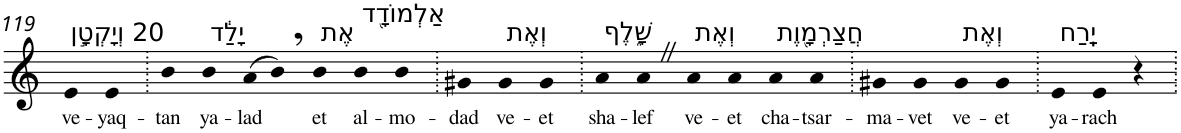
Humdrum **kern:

**kern	**text
*part1	*part1
*staff1	*staff1
*I"Piano	*
*I'Pno	*
!!LO:PB:g=z
*clefG2	*
*k[]	*
=119	=119
!LO:TX:a:t=20 וְיָקְטָ֣ן	!
!	!LO:LY:b
4e	ve-
!	!LO:LY:b
4e	-yaq-
=120.	=120.
!	!LO:LY:b
4b	-tan
!LO:TX:a:t=יָלַ֔ד	!
!	!LO:LY:b
4b	ya-
!	!LO:LY:b
(>8a	-lad
8b,)	.
!LO:TX:a:t=אֶת	!
!	!LO:LY:b
4b	et
!LO:TX:a:t=אַלְמוֹדָ֖ד	!
!	!LO:LY:b
4b	al-
!	!LO:LY:b
4b	-mo-
=121.	=121.
!	!LO:LY:b
4g#X	-dad
!LO:TX:a:t=וְאֶת	!
!	!LO:LY:b
4g#	ve-
!	!LO:LY:b
4g#	-et
=122.	=122.
!LO:TX:a:t=שָׁ֑לֶף	!
!	!LO:LY:b
4a	sha-
!	!LO:LY:b
4aZ	-lef
!LO:TX:a:t=וְאֶת	!
!	!LO:LY:b
4a	ve-
!	!LO:LY:b
4a	-et
!LO:TX:a:t=חֲצַרְמָ֖וֶת	!
!	!LO:LY:b
4a	cha-
!	!LO:LY:b
4a	-tsar-
=123.	=123.
!	!LO:LY:b
4g#X	-ma-
!	!LO:LY:b
4g#	-vet
!LO:TX:a:t=וְאֶת	!
!	!LO:LY:b
4g#	ve-
!	!LO:LY:b
4g#	-et
=124.	=124.
!LO:TX:a:t=יָֽרַח	!
!	!LO:LY:b
4e	ya-
!	!LO:LY:b
4e	-rach
4r	.
=.	=.
*-	*-
